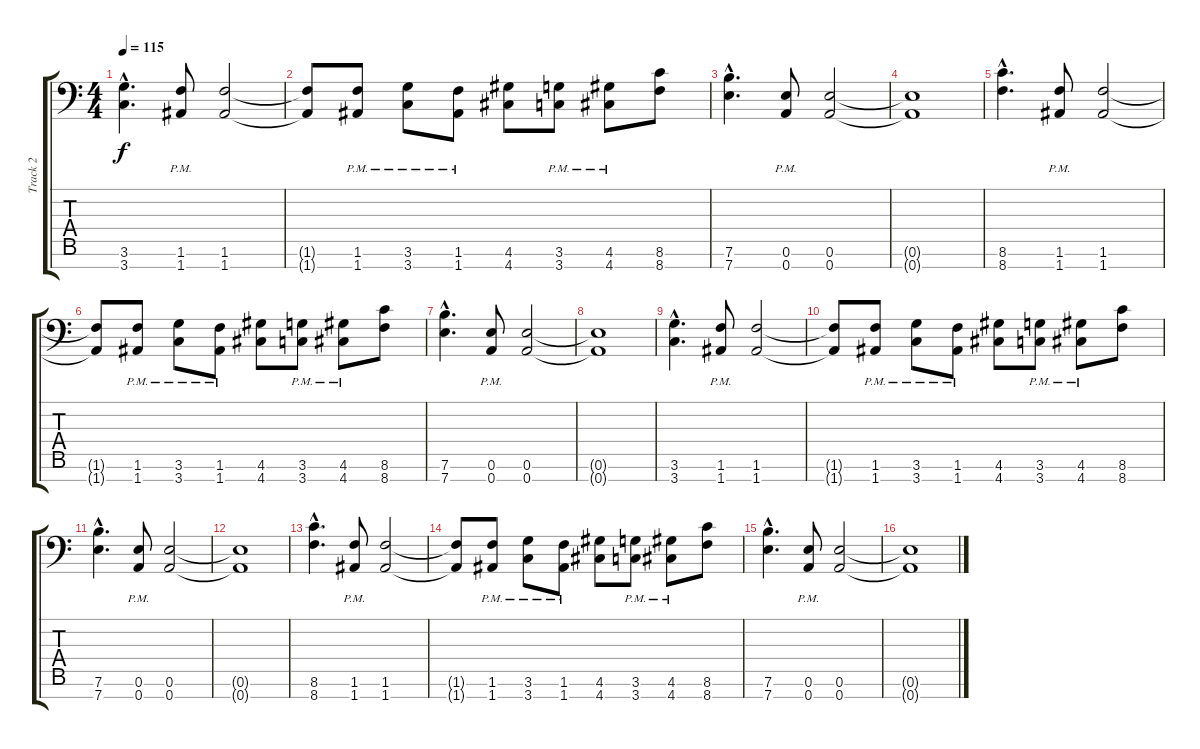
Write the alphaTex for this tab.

\track ("Track 2" "Track 2") {instrument distortionguitar}
\staff {score tabs}
\tuning (E4 B3 G3 D3 A2 E2 A1) {hide}
\ts (4 4)
\tempo 115
\clef f4
\ks c
(3.6{hac} 3.7{hac}).4{d dy f instrument distortionguitar} (1.6{pm} 1.7{pm}).8 (1.6 1.7).2 |
(1.6{t} 1.7{t}).8 (1.6{pm} 1.7{pm}).8 (3.6{pm} 3.7{pm}).8 (1.6{pm} 1.7{pm}).8 (4.6 4.7).8 (3.6{pm} 3.7{pm}).8 (4.6{pm} 4.7{pm}).8 (8.6 8.7).8 |
(7.6{hac} 7.7{hac}).4{d} (0.6{pm} 0.7{pm}).8 (0.6 0.7).2 |
(0.6{t} 0.7{t}).1 |
(8.6{hac} 8.7{hac}).4{d} (1.6{pm} 1.7{pm}).8 (1.6 1.7).2 |
(1.6{t} 1.7{t}).8 (1.6{pm} 1.7{pm}).8 (3.6{pm} 3.7{pm}).8 (1.6{pm} 1.7{pm}).8 (4.6 4.7).8 (3.6{pm} 3.7{pm}).8 (4.6{pm} 4.7{pm}).8 (8.6 8.7).8 |
(7.6{hac} 7.7{hac}).4{d} (0.6{pm} 0.7{pm}).8 (0.6 0.7).2 |
(0.6{t} 0.7{t}).1 |
(3.6{hac} 3.7{hac}).4{d} (1.6{pm} 1.7{pm}).8 (1.6 1.7).2 |
(1.6{t} 1.7{t}).8 (1.6{pm} 1.7{pm}).8 (3.6{pm} 3.7{pm}).8 (1.6{pm} 1.7{pm}).8 (4.6 4.7).8 (3.6{pm} 3.7{pm}).8 (4.6{pm} 4.7{pm}).8 (8.6 8.7).8 |
(7.6{hac} 7.7{hac}).4{d} (0.6{pm} 0.7{pm}).8 (0.6 0.7).2 |
(0.6{t} 0.7{t}).1 |
(8.6{hac} 8.7{hac}).4{d} (1.6{pm} 1.7{pm}).8 (1.6 1.7).2 |
(1.6{t} 1.7{t}).8 (1.6{pm} 1.7{pm}).8 (3.6{pm} 3.7{pm}).8 (1.6{pm} 1.7{pm}).8 (4.6 4.7).8 (3.6{pm} 3.7{pm}).8 (4.6{pm} 4.7{pm}).8 (8.6 8.7).8 |
(7.6{hac} 7.7{hac}).4{d} (0.6{pm} 0.7{pm}).8 (0.6 0.7).2 |
(0.6{t} 0.7{t}).1
